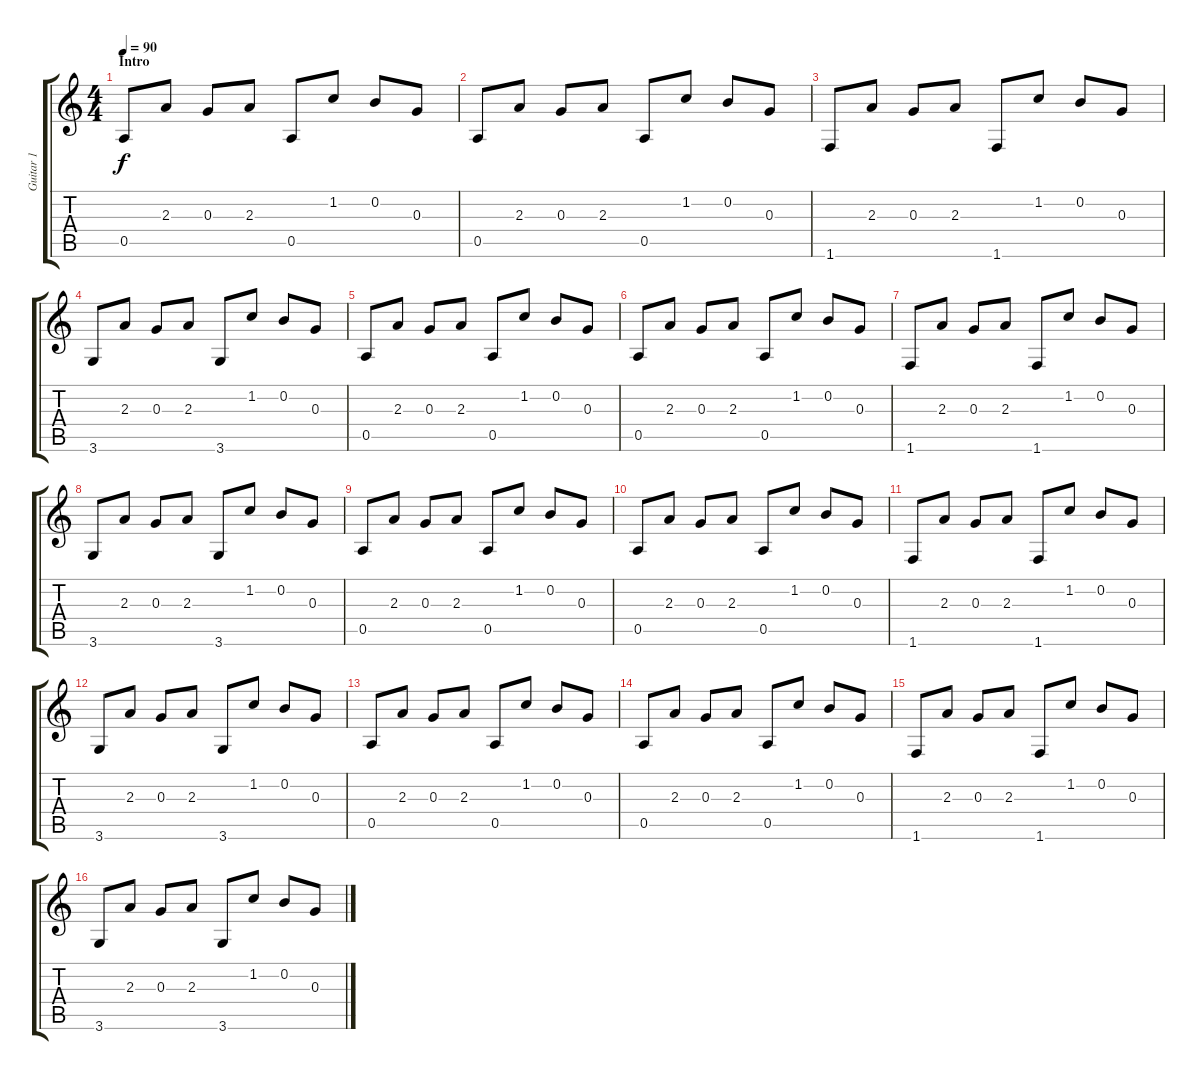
\track ("Guitar 1" "Guitar 1") {instrument distortionguitar}
\staff {score tabs}
\tuning (E4 B3 G3 D3 A2 E2) {hide}
\ts (4 4)
\section ("" "Intro")
\tempo 90
\clef g2
\ks c
0.5.8{dy f instrument electricguitarclean} 2.3.8 0.3.8 2.3.8 0.5.8 1.2.8 0.2.8 0.3.8 |
0.5.8 2.3.8 0.3.8 2.3.8 0.5.8 1.2.8 0.2.8 0.3.8 |
1.6.8 2.3.8 0.3.8 2.3.8 1.6.8 1.2.8 0.2.8 0.3.8 |
3.6.8 2.3.8 0.3.8 2.3.8 3.6.8 1.2.8 0.2.8 0.3.8 |
0.5.8{instrument electricguitarclean} 2.3.8 0.3.8 2.3.8 0.5.8 1.2.8 0.2.8 0.3.8 |
0.5.8 2.3.8 0.3.8 2.3.8 0.5.8 1.2.8 0.2.8 0.3.8 |
1.6.8 2.3.8 0.3.8 2.3.8 1.6.8 1.2.8 0.2.8 0.3.8 |
3.6.8 2.3.8 0.3.8 2.3.8 3.6.8 1.2.8 0.2.8 0.3.8 |
0.5.8 2.3.8 0.3.8 2.3.8 0.5.8 1.2.8 0.2.8 0.3.8 |
0.5.8 2.3.8 0.3.8 2.3.8 0.5.8 1.2.8 0.2.8 0.3.8 |
1.6.8 2.3.8 0.3.8 2.3.8 1.6.8 1.2.8 0.2.8 0.3.8 |
3.6.8 2.3.8 0.3.8 2.3.8 3.6.8 1.2.8 0.2.8 0.3.8 |
0.5.8 2.3.8 0.3.8 2.3.8 0.5.8 1.2.8 0.2.8 0.3.8 |
0.5.8 2.3.8 0.3.8 2.3.8 0.5.8 1.2.8 0.2.8 0.3.8 |
1.6.8 2.3.8 0.3.8 2.3.8 1.6.8 1.2.8 0.2.8 0.3.8 |
3.6.8 2.3.8 0.3.8 2.3.8 3.6.8 1.2.8 0.2.8 0.3.8
